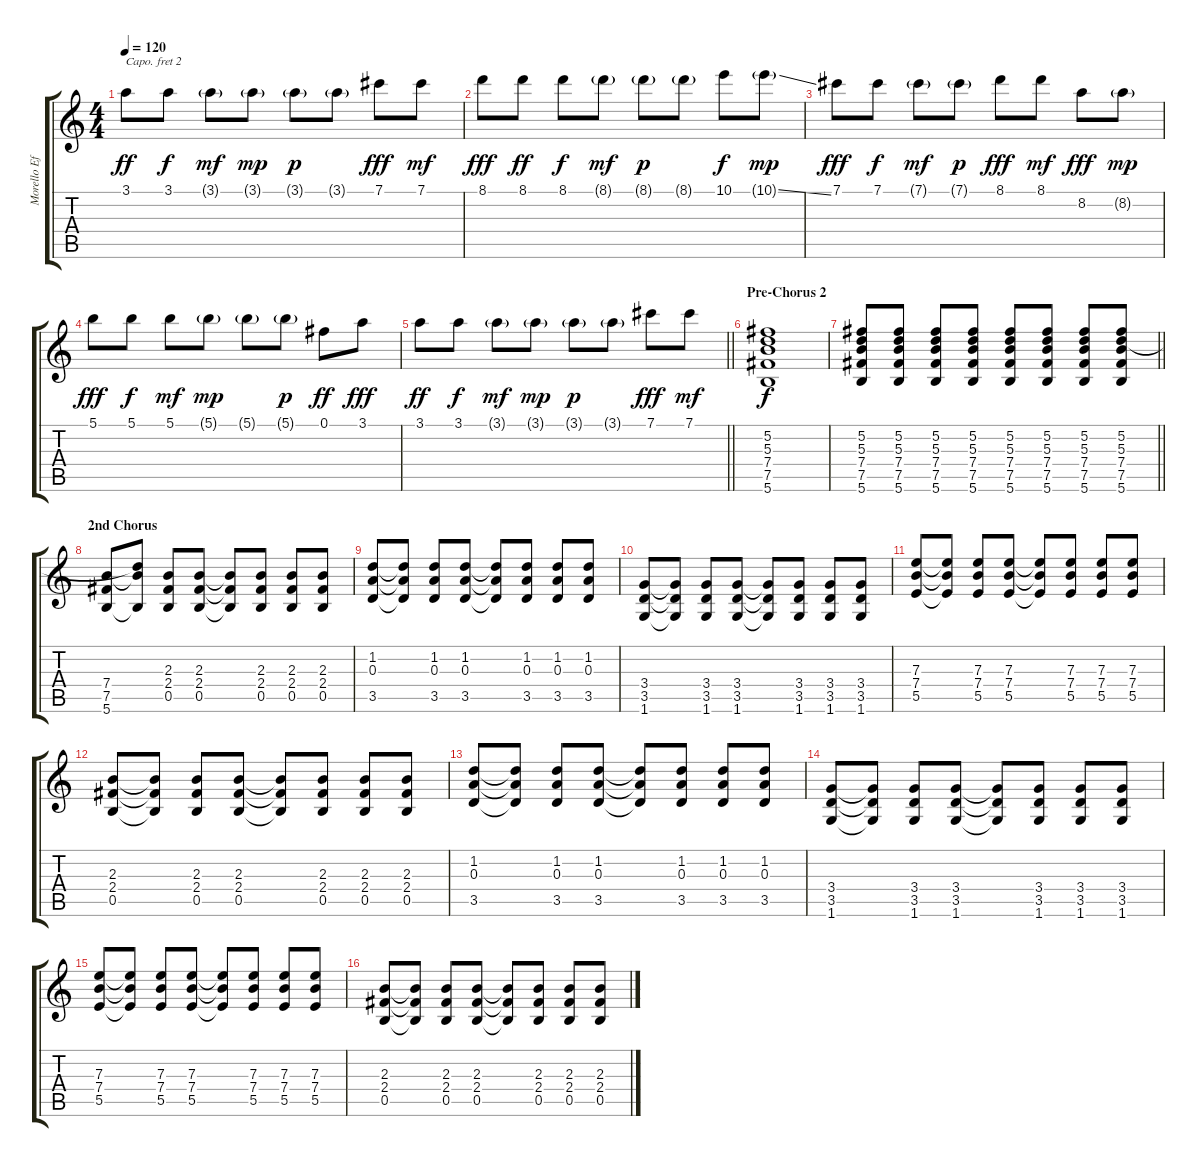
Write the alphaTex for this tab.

\track ("Morello Effects" "Morello Ef") {instrument electricguitarclean}
\staff {score tabs}
\capo 2
\tuning (E4 B3 G3 D3 A2 E2) {hide}
\ts (4 4)
\tempo 120
\clef g2
\ks c
3.1.8{dy ff} 3.1.8{dy f} 3.1{g}.8{dy mf} 3.1{g}.8{dy mp} 3.1{g}.8{dy p} 3.1{g}.8 7.1.8{dy fff} 7.1.8{dy mf} |
8.1.8{dy fff} 8.1.8{dy ff} 8.1.8{dy f} 8.1{g}.8{dy mf} 8.1{g}.8{dy p} 8.1{g}.8 10.1.8{dy f} 10.1{ss g}.8{dy mp} |
7.1.8{dy fff} 7.1.8{dy f} 7.1{g}.8{dy mf} 7.1{g}.8{dy p} 8.1.8{dy fff} 8.1.8{dy mf} 8.2.8{dy fff} 8.2{g}.8{dy mp} |
5.1.8{dy fff} 5.1.8{dy f} 5.1.8{dy mf} 5.1{g}.8{dy mp} 5.1{g}.8 5.1{g}.8{dy p} 0.1.8{dy ff} 3.1.8{dy fff} |
\barLineRight lightlight
3.1.8{dy ff} 3.1.8{dy f} 3.1{g}.8{dy mf} 3.1{g}.8{dy mp} 3.1{g}.8{dy p} 3.1{g}.8 7.1.8{dy fff} 7.1.8{dy mf} |
\section ("" "Pre-Chorus 2")
(5.2 5.3 7.4 7.5 5.6).1{dy f volume 12 instrument distortionguitar} |
\barLineRight lightlight
(5.2 5.3 7.4 7.5 5.6).8 (5.2 5.3 7.4 7.5 5.6).8 (5.2 5.3 7.4 7.5 5.6).8 (5.2 5.3 7.4 7.5 5.6).8 (5.2 5.3 7.4 7.5 5.6).8 (5.2 5.3 7.4 7.5 5.6).8 (5.2 5.3 7.4 7.5 5.6).8 (5.2 5.3 7.4 7.5 5.6).8 |
\section ("" "2nd Chorus")
(7.4 7.5 5.6).8{instrument distortionguitar} (5.3{t} 7.4{t} 5.6{t}).8 (2.3 2.4 0.5).8 (2.3 2.4 0.5).8 (2.3{t} 2.4{t} 0.5{t}).8 (2.3 2.4 0.5).8 (2.3 2.4 0.5).8 (2.3 2.4 0.5).8 |
(1.2 0.3 3.5).8 (1.2{t} 0.3{t} 3.5{t}).8 (1.2 0.3 3.5).8 (1.2 0.3 3.5).8 (1.2{t} 0.3{t} 3.5{t}).8 (1.2 0.3 3.5).8 (1.2 0.3 3.5).8 (1.2 0.3 3.5).8 |
(3.4 3.5 1.6).8 (3.4{t} 3.5{t} 1.6{t}).8 (3.4 3.5 1.6).8 (3.4 3.5 1.6).8 (3.4{t} 3.5{t} 1.6{t}).8 (3.4 3.5 1.6).8 (3.4 3.5 1.6).8 (3.4 3.5 1.6).8 |
(7.3 7.4 5.5).8 (7.3{t} 7.4{t} 5.5{t}).8 (7.3 7.4 5.5).8 (7.3 7.4 5.5).8 (7.3{t} 7.4{t} 5.5{t}).8 (7.3 7.4 5.5).8 (7.3 7.4 5.5).8 (7.3 7.4 5.5).8 |
(2.3 2.4 0.5).8 (2.3{t} 2.4{t} 0.5{t}).8 (2.3 2.4 0.5).8 (2.3 2.4 0.5).8 (2.3{t} 2.4{t} 0.5{t}).8 (2.3 2.4 0.5).8 (2.3 2.4 0.5).8 (2.3 2.4 0.5).8 |
(1.2 0.3 3.5).8 (1.2{t} 0.3{t} 3.5{t}).8 (1.2 0.3 3.5).8 (1.2 0.3 3.5).8 (1.2{t} 0.3{t} 3.5{t}).8 (1.2 0.3 3.5).8 (1.2 0.3 3.5).8 (1.2 0.3 3.5).8 |
(3.4 3.5 1.6).8 (3.4{t} 3.5{t} 1.6{t}).8 (3.4 3.5 1.6).8 (3.4 3.5 1.6).8 (3.4{t} 3.5{t} 1.6{t}).8 (3.4 3.5 1.6).8 (3.4 3.5 1.6).8 (3.4 3.5 1.6).8 |
(7.3 7.4 5.5).8 (7.3{t} 7.4{t} 5.5{t}).8 (7.3 7.4 5.5).8 (7.3 7.4 5.5).8 (7.3{t} 7.4{t} 5.5{t}).8 (7.3 7.4 5.5).8 (7.3 7.4 5.5).8 (7.3 7.4 5.5).8 |
(2.3 2.4 0.5).8 (2.3{t} 2.4{t} 0.5{t}).8 (2.3 2.4 0.5).8 (2.3 2.4 0.5).8 (2.3{t} 2.4{t} 0.5{t}).8 (2.3 2.4 0.5).8 (2.3 2.4 0.5).8 (2.3 2.4 0.5).8
